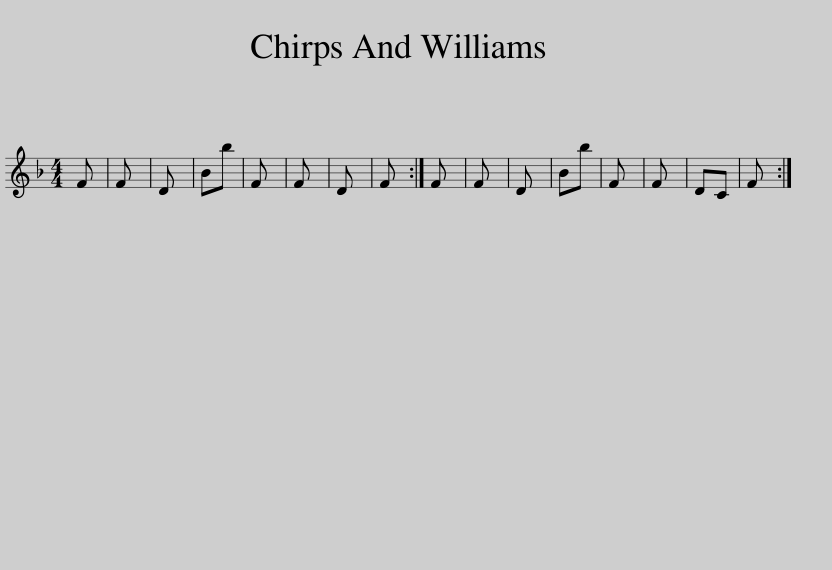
X:1
L:1/8
M:4/4
I:linebreak $
K:F
V:1 treble
V:1
 F | F | D | Bb | F | %5
 F | D | F :| F | F | %10
 D | Bb | F | F | DC | %15
 F :| %16
